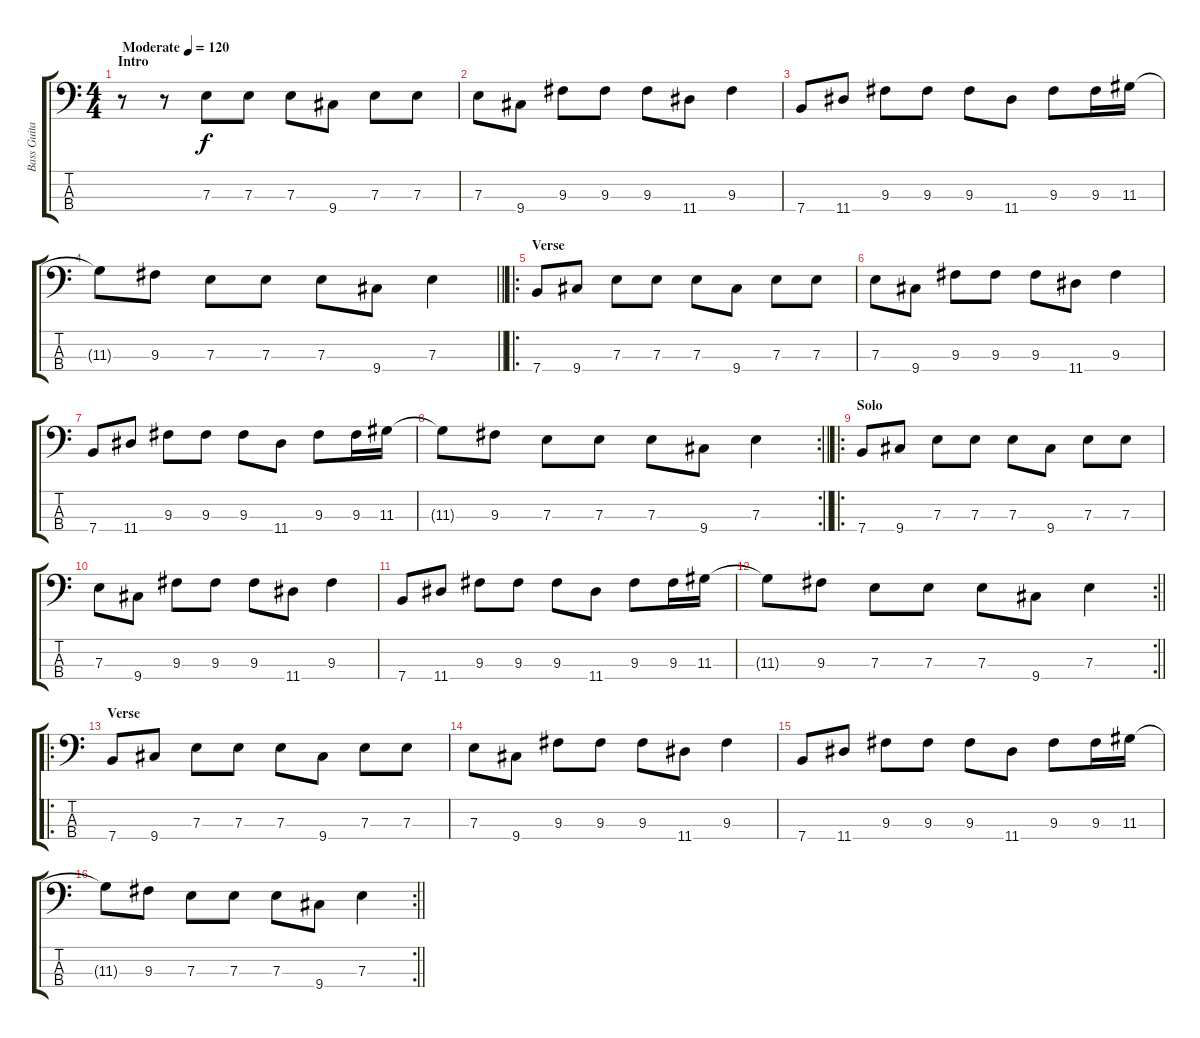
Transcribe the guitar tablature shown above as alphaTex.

\track ("Bass Guitar" "Bass Guita") {instrument electricbassfinger}
\staff {score tabs}
\tuning (G2 D2 A1 E1) {hide}
\ts (4 4)
\section ("" "Intro")
\tempo (120 "Moderate")
\clef f4
\ks c
r.8{dy f instrument electricbassfinger} r.8 7.3.8 7.3.8 7.3.8 9.4.8 7.3.8 7.3.8 |
7.3.8 9.4.8 9.3.8 9.3.8 9.3.8 11.4.8 9.3.4 |
7.4.8 11.4.8 9.3.8 9.3.8 9.3.8 11.4.8 9.3.8 9.3.16 11.3.16 |
\barLineRight lightlight
11.3{t}.8 9.3.8 7.3.8 7.3.8 7.3.8 9.4.8 7.3.4 |
\ro
\section ("" "Verse")
7.4.8 9.4.8 7.3.8 7.3.8 7.3.8 9.4.8 7.3.8 7.3.8 |
7.3.8 9.4.8 9.3.8 9.3.8 9.3.8 11.4.8 9.3.4 |
7.4.8 11.4.8 9.3.8 9.3.8 9.3.8 11.4.8 9.3.8 9.3.16 11.3.16 |
\rc 2
\barLineRight lightlight
11.3{t}.8 9.3.8 7.3.8 7.3.8 7.3.8 9.4.8 7.3.4 |
\ro
\section ("" "Solo")
7.4.8 9.4.8 7.3.8 7.3.8 7.3.8 9.4.8 7.3.8 7.3.8 |
7.3.8 9.4.8 9.3.8 9.3.8 9.3.8 11.4.8 9.3.4 |
7.4.8 11.4.8 9.3.8 9.3.8 9.3.8 11.4.8 9.3.8 9.3.16 11.3.16 |
\rc 2
\barLineRight lightlight
11.3{t}.8 9.3.8 7.3.8 7.3.8 7.3.8 9.4.8 7.3.4 |
\ro
\section ("" "Verse")
7.4.8 9.4.8 7.3.8 7.3.8 7.3.8 9.4.8 7.3.8 7.3.8 |
7.3.8 9.4.8 9.3.8 9.3.8 9.3.8 11.4.8 9.3.4 |
7.4.8 11.4.8 9.3.8 9.3.8 9.3.8 11.4.8 9.3.8 9.3.16 11.3.16 |
\rc 2
\barLineRight lightlight
11.3{t}.8 9.3.8 7.3.8 7.3.8 7.3.8 9.4.8 7.3.4
